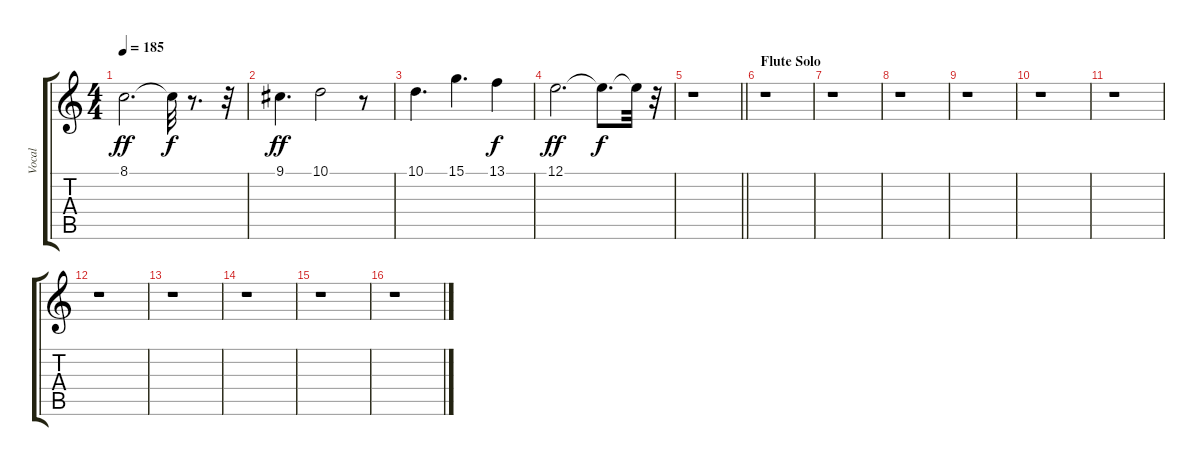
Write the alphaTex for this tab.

\track ("Vocal" "Vocal") {instrument flute}
\staff {score tabs}
\tuning (E4 B3 G3 D3 A2 E2) {hide}
\ts (4 4)
\tempo 185
\clef g2
\ks c
8.1.2{d dy ff} 8.1{t}.32{dy f} r.8{d} r.32 |
9.1.4{d dy ff} 10.1.2 r.8 |
10.1.4{d} 15.1.4{d} 13.1.4{dy f} |
12.1.2{d dy ff} 12.1{t}.8{d dy f} 12.1{t}.32 r.32 |
\barLineRight lightlight
r.1 |
\section ("" "Flute Solo")
r.1 |
r.1 |
r.1 |
r.1 |
r.1 |
r.1 |
r.1 |
r.1 |
r.1 |
r.1 |
r.1
